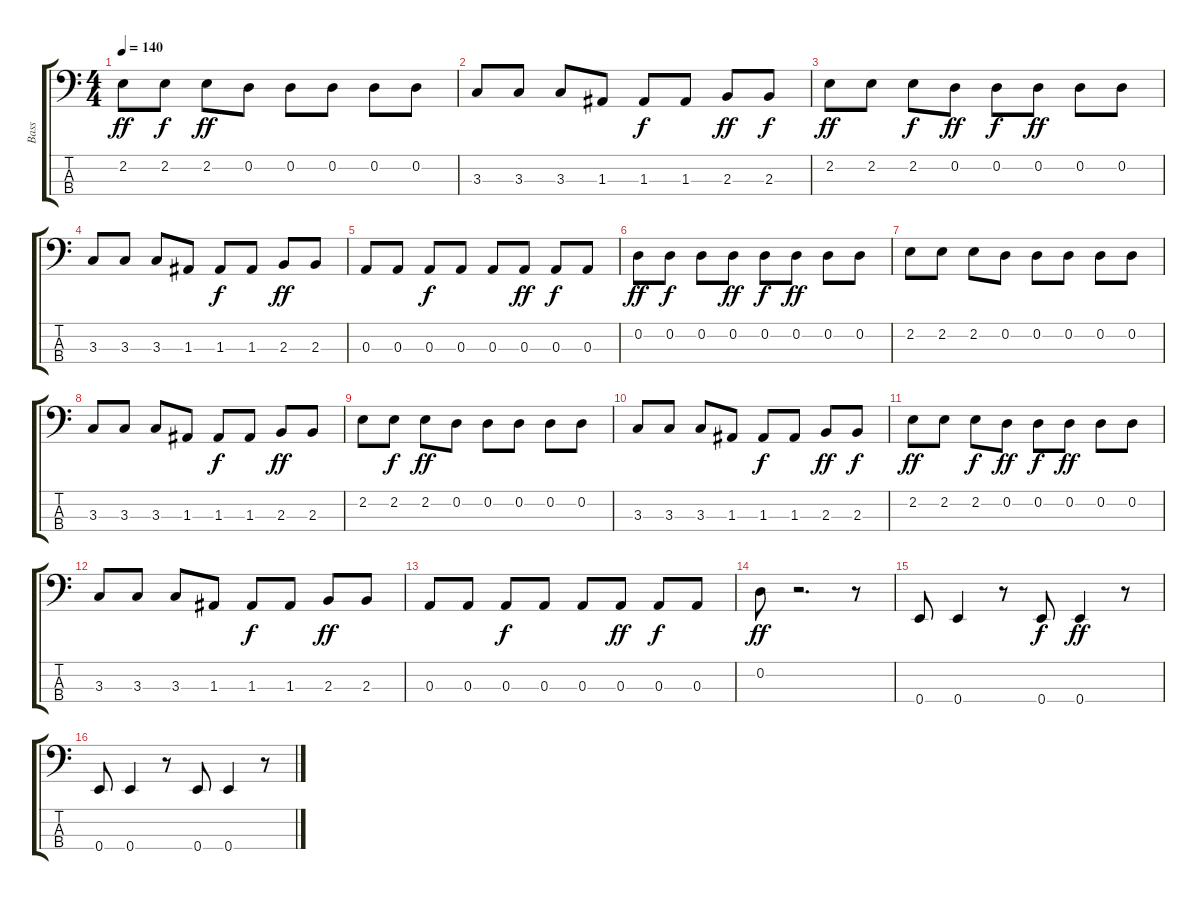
\track ("Bass" "Bass") {instrument electricbassfinger}
\staff {score tabs}
\tuning (G2 D2 A1 E1) {hide}
\ts (4 4)
\tempo 140
\clef f4
\ks c
2.2.8{dy ff} 2.2.8{dy f} 2.2.8{dy ff} 0.2.8 0.2.8 0.2.8 0.2.8 0.2.8 |
3.3.8 3.3.8 3.3.8 1.3.8 1.3.8{dy f} 1.3.8 2.3.8{dy ff} 2.3.8{dy f} |
2.2.8{dy ff} 2.2.8 2.2.8{dy f} 0.2.8{dy ff} 0.2.8{dy f} 0.2.8{dy ff} 0.2.8 0.2.8 |
3.3.8 3.3.8 3.3.8 1.3.8 1.3.8{dy f} 1.3.8 2.3.8{dy ff} 2.3.8 |
0.3.8 0.3.8 0.3.8{dy f} 0.3.8 0.3.8 0.3.8{dy ff} 0.3.8{dy f} 0.3.8 |
0.2.8{dy ff} 0.2.8{dy f} 0.2.8 0.2.8{dy ff} 0.2.8{dy f} 0.2.8{dy ff} 0.2.8 0.2.8 |
2.2.8 2.2.8 2.2.8 0.2.8 0.2.8 0.2.8 0.2.8 0.2.8 |
3.3.8 3.3.8 3.3.8 1.3.8 1.3.8{dy f} 1.3.8 2.3.8{dy ff} 2.3.8 |
2.2.8 2.2.8{dy f} 2.2.8{dy ff} 0.2.8 0.2.8 0.2.8 0.2.8 0.2.8 |
3.3.8 3.3.8 3.3.8 1.3.8 1.3.8{dy f} 1.3.8 2.3.8{dy ff} 2.3.8{dy f} |
2.2.8{dy ff} 2.2.8 2.2.8{dy f} 0.2.8{dy ff} 0.2.8{dy f} 0.2.8{dy ff} 0.2.8 0.2.8 |
3.3.8 3.3.8 3.3.8 1.3.8 1.3.8{dy f} 1.3.8 2.3.8{dy ff} 2.3.8 |
0.3.8 0.3.8 0.3.8{dy f} 0.3.8 0.3.8 0.3.8{dy ff} 0.3.8{dy f} 0.3.8 |
0.2.8{dy ff} r.2{d} r.8 |
0.4.8 0.4.4 r.8 0.4.8{dy f} 0.4.4{dy ff} r.8 |
0.4.8 0.4.4 r.8 0.4.8 0.4.4 r.8
